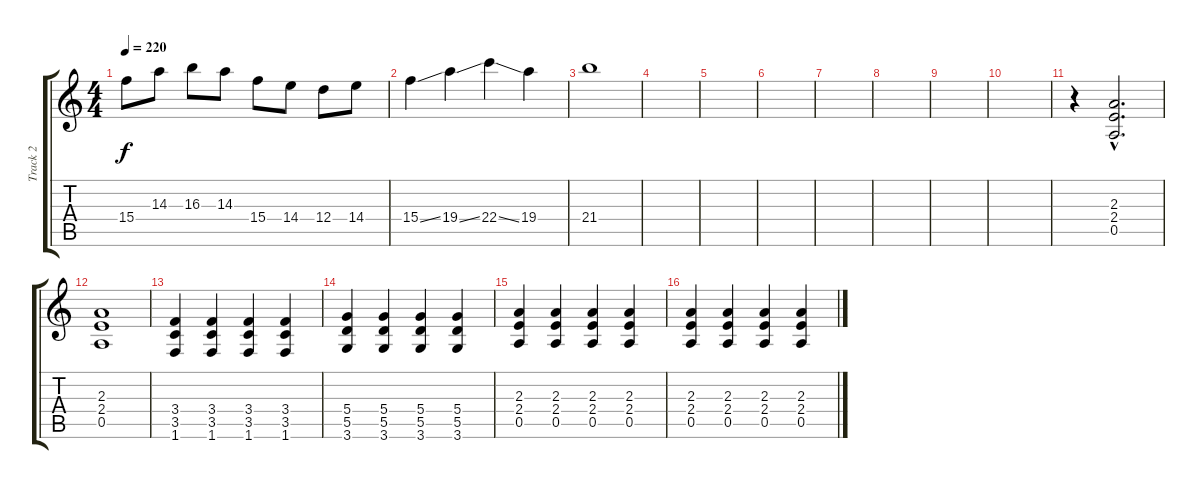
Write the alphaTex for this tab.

\track ("Track 2" "Track 2") {instrument distortionguitar}
\staff {score tabs}
\tuning (E4 B3 G3 D3 A2 E2) {hide}
\ts (4 4)
\tempo 220
\clef g2
\ks c
15.4.8{dy f} 14.3.8 16.3.8 14.3.8 15.4.8 14.4.8 12.4.8 14.4.8 |
15.4{ss}.4 19.4{ss}.4 22.4{ss}.4 19.4.4 |
21.4.1 |
|
|
|
|
|
|
|
r.4 (2.3{hac} 2.4{hac} 0.5{hac}).2{d} |
(2.3 2.4 0.5).1 |
(3.4 3.5 1.6).4{volume 8} (3.4 3.5 1.6).4 (3.4 3.5 1.6).4 (3.4 3.5 1.6).4 |
(5.4 5.5 3.6).4 (5.4 5.5 3.6).4 (5.4 5.5 3.6).4 (5.4 5.5 3.6).4 |
(2.3 2.4 0.5).4 (2.3 2.4 0.5).4 (2.3 2.4 0.5).4 (2.3 2.4 0.5).4 |
(2.3 2.4 0.5).4 (2.3 2.4 0.5).4 (2.3 2.4 0.5).4 (2.3 2.4 0.5).4
